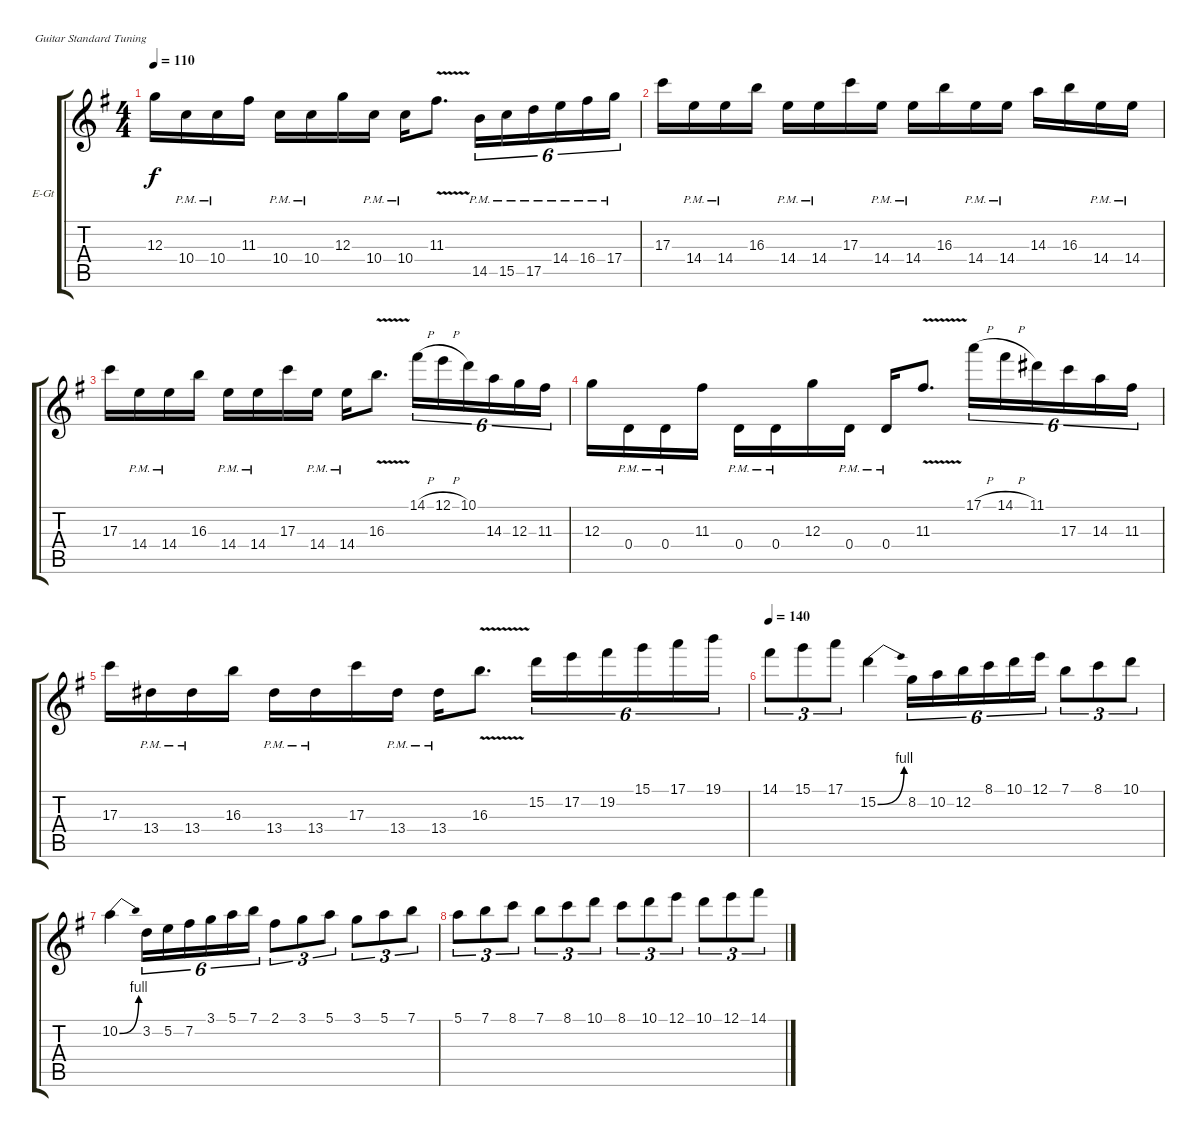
\bracketExtendMode groupsimilarinstruments
\firstSystemTrackNameOrientation horizontal
\otherSystemsTrackNameOrientation horizontal
\track ("Paul Gilbert (Lead Guitar)" "E-Gt") {instrument distortionguitar}
\staff {score tabs}
\tuning (E4 B3 G3 D3 A2 E2)
\ts (4 4)
\tempo 110
\clef g2
\ks g
12.3.16{dy f} 10.4{pm}.16 10.4{pm}.16 11.3.16 10.4{pm}.16 10.4{pm}.16 12.3.16 10.4{pm}.16 10.4{pm}.16 11.3{v}.8{d} 14.5{pm}.16{tu (6 4)} 15.5{pm}.16{tu (6 4)} 17.5{pm}.16{tu (6 4)} 14.4{pm}.16{tu (6 4)} 16.4{pm}.16{tu (6 4)} 17.4{pm}.16{tu (6 4)} |
17.3.16 14.4{pm}.16 14.4{pm}.16 16.3.16 14.4{pm}.16 14.4{pm}.16 17.3.16 14.4{pm}.16 14.4{pm}.16 16.3.16 14.4{pm}.16 14.4{pm}.16 14.3.16 16.3.16 14.4{pm}.16 14.4{pm}.16 |
17.3.16 14.4{pm}.16 14.4{pm}.16 16.3.16 14.4{pm}.16 14.4{pm}.16 17.3.16 14.4{pm}.16 14.4{pm}.16 16.3{v}.8{d} 14.1{h}.16{tu (6 4)} 12.1{h}.16{tu (6 4)} 10.1.16{tu (6 4)} 14.3.16{tu (6 4)} 12.3.16{tu (6 4)} 11.3.16{tu (6 4)} |
12.3.16 0.4{pm}.16 0.4{pm}.16 11.3.16 0.4{pm}.16 0.4{pm}.16 12.3.16 0.4{pm}.16 0.4{pm}.16 11.3{v}.8{d} 17.1{h}.16{tu (6 4)} 14.1{h}.16{tu (6 4)} 11.1.16{tu (6 4)} 17.3.16{tu (6 4)} 14.3.16{tu (6 4)} 11.3.16{tu (6 4)} |
17.3.16 13.4{pm}.16 13.4{pm}.16 16.3.16 13.4{pm}.16 13.4{pm}.16 17.3.16 13.4{pm}.16 13.4{pm}.16 16.3{v}.8{d} 15.2.16{tu (6 4)} 17.2.16{tu (6 4)} 19.2.16{tu (6 4)} 15.1.16{tu (6 4)} 17.1.16{tu (6 4)} 19.1.16{tu (6 4)} |
\tempo 140
14.1.8{tu (3 2)} 15.1.8{tu (3 2)} 17.1.8{tu (3 2)} 15.2{be (bend 0 0 60 4)}.4 8.2.16{tu (6 4)} 10.2.16{tu (6 4)} 12.2.16{tu (6 4)} 8.1.16{tu (6 4)} 10.1.16{tu (6 4)} 12.1.16{tu (6 4)} 7.1.8{tu (3 2)} 8.1.8{tu (3 2)} 10.1.8{tu (3 2)} |
10.2{be (bend 0 0 60 4)}.4 3.2.16{tu (6 4)} 5.2.16{tu (6 4)} 7.2.16{tu (6 4)} 3.1.16{tu (6 4)} 5.1.16{tu (6 4)} 7.1.16{tu (6 4)} 2.1.8{tu (3 2)} 3.1.8{tu (3 2)} 5.1.8{tu (3 2)} 3.1.8{tu (3 2)} 5.1.8{tu (3 2)} 7.1.8{tu (3 2)} |
5.1.8{tu (3 2)} 7.1.8{tu (3 2)} 8.1.8{tu (3 2)} 7.1.8{tu (3 2)} 8.1.8{tu (3 2)} 10.1.8{tu (3 2)} 8.1.8{tu (3 2)} 10.1.8{tu (3 2)} 12.1.8{tu (3 2)} 10.1.8{tu (3 2)} 12.1.8{tu (3 2)} 14.1.8{tu (3 2)}
